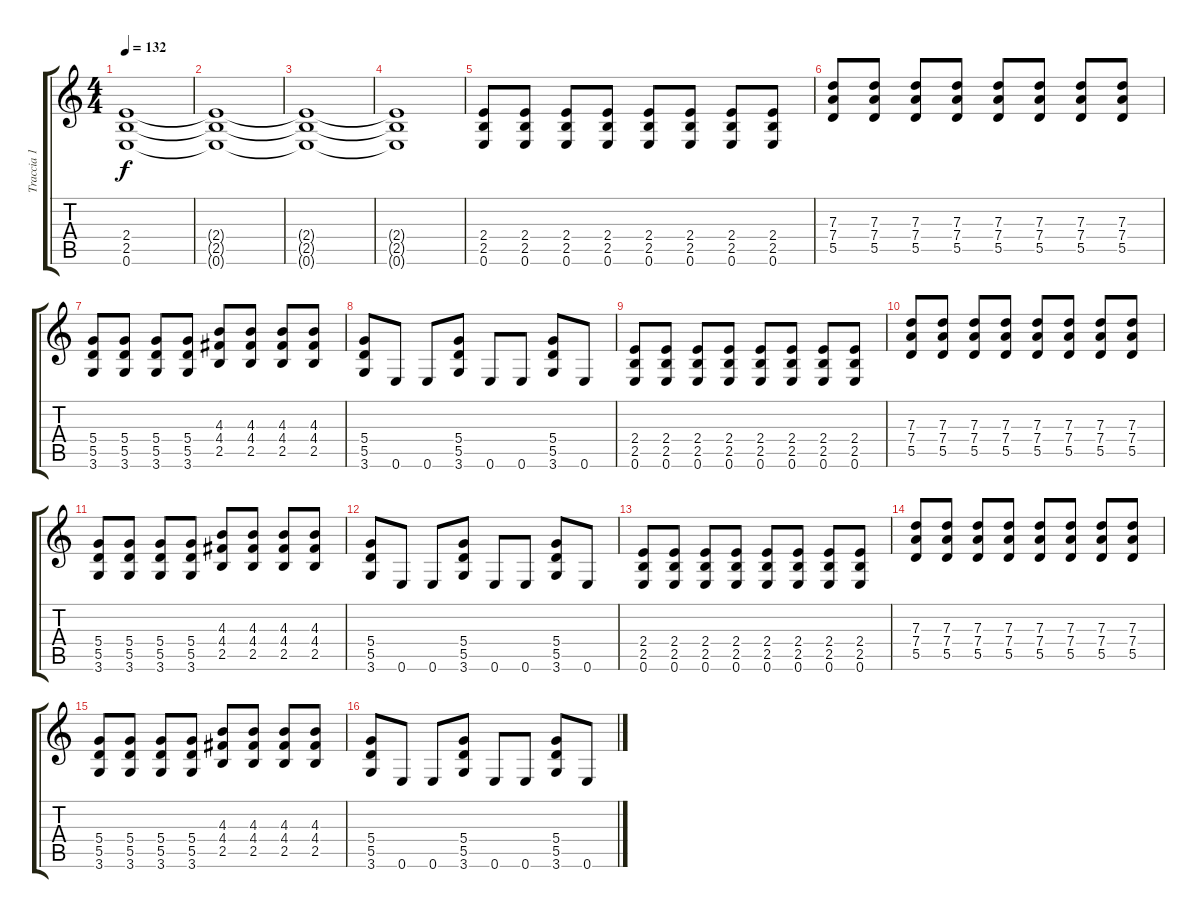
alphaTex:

\track ("Traccia 1" "Traccia 1") {instrument overdrivenguitar}
\staff {score tabs}
\tuning (E4 B3 G3 D3 A2 E2) {hide}
\ts (4 4)
\tempo 132
\clef g2
\ks c
(2.4 2.5 0.6).1{dy f} |
(2.4{t} 2.5{t} 0.6{t}).1 |
(2.4{t} 2.5{t} 0.6{t}).1 |
(2.4{t} 2.5{t} 0.6{t}).1 |
(2.4 2.5 0.6).8 (2.4 2.5 0.6).8 (2.4 2.5 0.6).8 (2.4 2.5 0.6).8 (2.4 2.5 0.6).8 (2.4 2.5 0.6).8 (2.4 2.5 0.6).8 (2.4 2.5 0.6).8 |
(7.3 7.4 5.5).8 (7.3 7.4 5.5).8 (7.3 7.4 5.5).8 (7.3 7.4 5.5).8 (7.3 7.4 5.5).8 (7.3 7.4 5.5).8 (7.3 7.4 5.5).8 (7.3 7.4 5.5).8 |
(5.4 5.5 3.6).8 (5.4 5.5 3.6).8 (5.4 5.5 3.6).8 (5.4 5.5 3.6).8 (4.3 4.4 2.5).8 (4.3 4.4 2.5).8 (4.3 4.4 2.5).8 (4.3 4.4 2.5).8 |
(5.4 5.5 3.6).8 0.6.8 0.6.8 (5.4 5.5 3.6).8 0.6.8 0.6.8 (5.4 5.5 3.6).8 0.6.8 |
(2.4 2.5 0.6).8 (2.4 2.5 0.6).8 (2.4 2.5 0.6).8 (2.4 2.5 0.6).8 (2.4 2.5 0.6).8 (2.4 2.5 0.6).8 (2.4 2.5 0.6).8 (2.4 2.5 0.6).8 |
(7.3 7.4 5.5).8 (7.3 7.4 5.5).8 (7.3 7.4 5.5).8 (7.3 7.4 5.5).8 (7.3 7.4 5.5).8 (7.3 7.4 5.5).8 (7.3 7.4 5.5).8 (7.3 7.4 5.5).8 |
(5.4 5.5 3.6).8 (5.4 5.5 3.6).8 (5.4 5.5 3.6).8 (5.4 5.5 3.6).8 (4.3 4.4 2.5).8 (4.3 4.4 2.5).8 (4.3 4.4 2.5).8 (4.3 4.4 2.5).8 |
(5.4 5.5 3.6).8 0.6.8 0.6.8 (5.4 5.5 3.6).8 0.6.8 0.6.8 (5.4 5.5 3.6).8 0.6.8 |
(2.4 2.5 0.6).8 (2.4 2.5 0.6).8 (2.4 2.5 0.6).8 (2.4 2.5 0.6).8 (2.4 2.5 0.6).8 (2.4 2.5 0.6).8 (2.4 2.5 0.6).8 (2.4 2.5 0.6).8 |
(7.3 7.4 5.5).8 (7.3 7.4 5.5).8 (7.3 7.4 5.5).8 (7.3 7.4 5.5).8 (7.3 7.4 5.5).8 (7.3 7.4 5.5).8 (7.3 7.4 5.5).8 (7.3 7.4 5.5).8 |
(5.4 5.5 3.6).8 (5.4 5.5 3.6).8 (5.4 5.5 3.6).8 (5.4 5.5 3.6).8 (4.3 4.4 2.5).8 (4.3 4.4 2.5).8 (4.3 4.4 2.5).8 (4.3 4.4 2.5).8 |
(5.4 5.5 3.6).8 0.6.8 0.6.8 (5.4 5.5 3.6).8 0.6.8 0.6.8 (5.4 5.5 3.6).8 0.6.8
